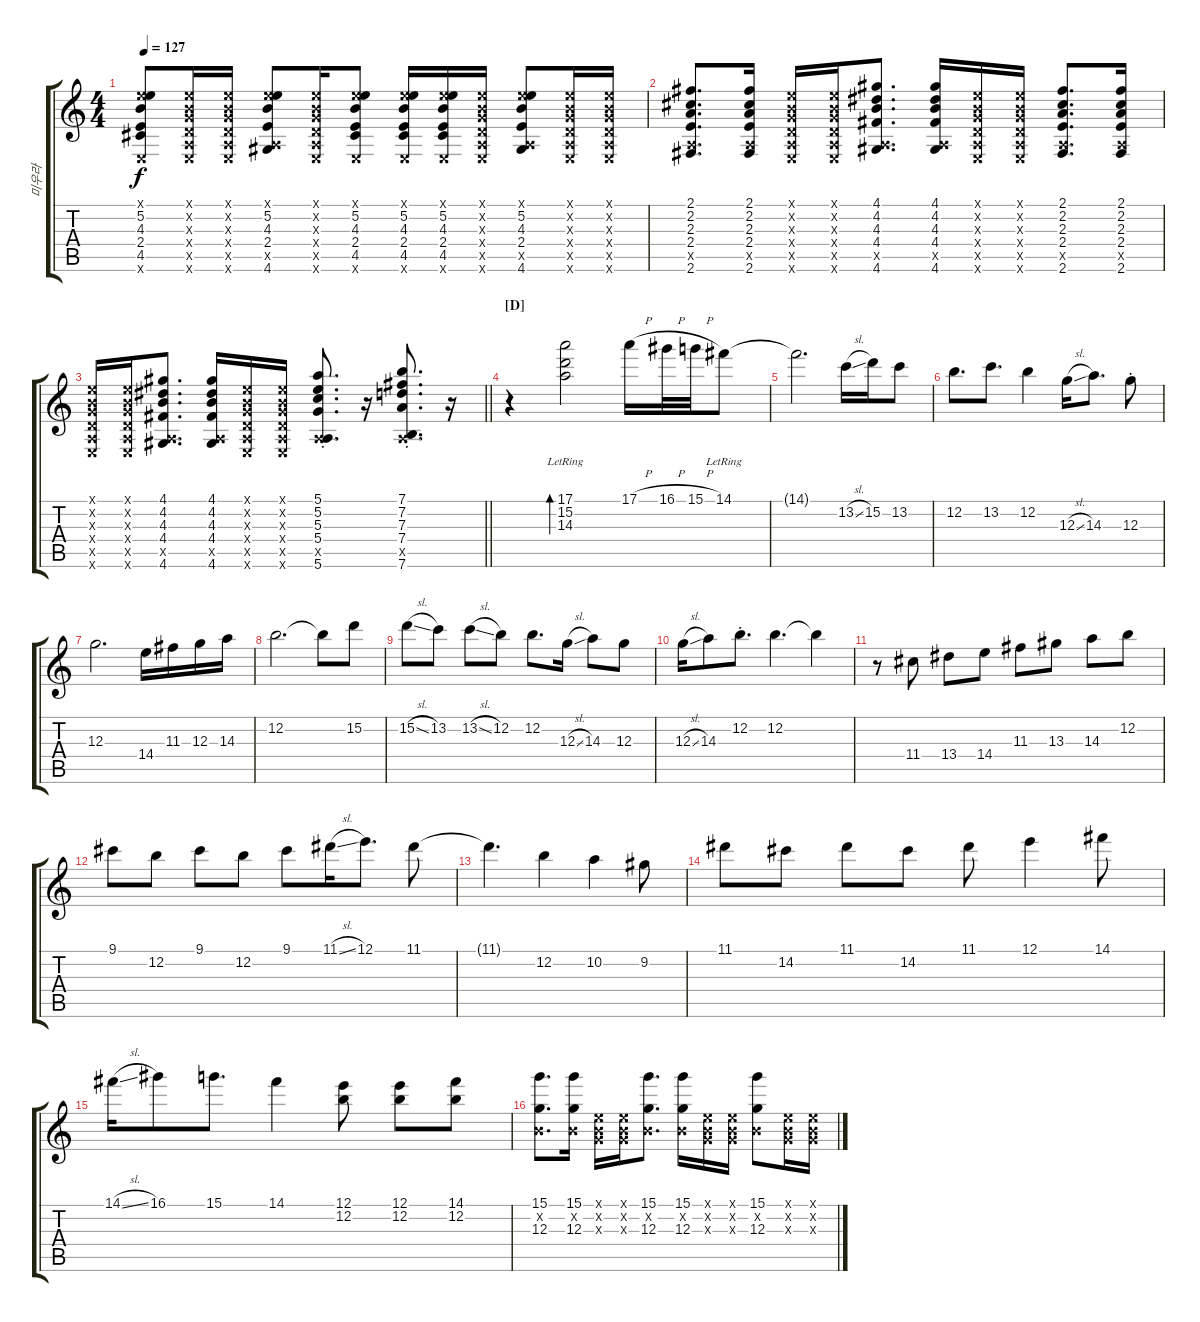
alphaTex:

\track ("미우라" "미우라") {instrument acousticguitarsteel}
\staff {score tabs}
\tuning (E4 B3 G3 D3 A2 E2) {hide}
\ts (4 4)
\tempo 127
\clef g2
\ks c
(0.1{x} 5.2 4.3 2.4 4.5 0.6{x}).8{dy f} (0.1{x} 0.2{x} 0.3{x} 0.4{x} 0.5{x} 0.6{x}).16 (0.1{x} 0.2{x} 0.3{x} 0.4{x} 0.5{x} 0.6{x}).16 (0.1{x} 5.2 4.3 2.4 0.5{x} 4.6).8 (0.1{x} 0.2{x} 0.3{x} 0.4{x} 0.5{x} 0.6{x}).16 (0.1{x} 5.2 4.3 2.4 4.5 0.6{x}).8 (0.1{x} 5.2 4.3 2.4 4.5 0.6{x}).16 (0.1{x} 5.2 4.3 2.4 4.5 0.6{x}).16 (0.1{x} 0.2{x} 0.3{x} 0.4{x} 0.5{x} 0.6{x}).16 (0.1{x} 5.2 4.3 2.4 0.5{x} 4.6).8 (0.1{x} 0.2{x} 0.3{x} 0.4{x} 0.5{x} 0.6{x}).16 (0.1{x} 0.2{x} 0.3{x} 0.4{x} 0.5{x} 0.6{x}).16 |
(2.1 2.2 2.3 2.4 0.5{x} 2.6).8{d} (2.1 2.2 2.3 2.4 0.5{x} 2.6).16 (0.1{x} 0.2{x} 0.3{x} 0.4{x} 0.5{x} 0.6{x}).16 (0.1{x} 0.2{x} 0.3{x} 0.4{x} 0.5{x} 0.6{x}).16 (4.1 4.2 4.3 4.4 0.5{x} 4.6).8{d} (4.1 4.2 4.3 4.4 0.5{x} 4.6).16 (0.1{x} 0.2{x} 0.3{x} 0.4{x} 0.5{x} 0.6{x}).16 (0.1{x} 0.2{x} 0.3{x} 0.4{x} 0.5{x} 0.6{x}).16 (2.1 2.2 2.3 2.4 0.5{x} 2.6).8{d} (2.1 2.2 2.3 2.4 0.5{x} 2.6).16 |
\barLineRight lightlight
(0.1{x} 0.2{x} 0.3{x} 0.4{x} 0.5{x} 0.6{x}).16 (0.1{x} 0.2{x} 0.3{x} 0.4{x} 0.5{x} 0.6{x}).16 (4.1 4.2 4.3 4.4 0.5{x} 4.6).8{d} (4.1 4.2 4.3 4.4 0.5{x} 4.6).16 (0.1{x} 0.2{x} 0.3{x} 0.4{x} 0.5{x} 0.6{x}).16 (0.1{x} 0.2{x} 0.3{x} 0.4{x} 0.5{x} 0.6{x}).16 (5.1{st} 5.2{st} 5.3 5.4{st} 0.5{x} 5.6{st}).8{d} r.16 (7.1{st} 7.2{st} 7.3{st} 7.4{st} 0.5{x} 7.6{st}).8{d} r.16 |
\section ("" "[D]")
r.4 (17.1{lr} 15.2 14.3).2{bd 240} 17.1{h}.16 16.1{h}.32 15.1{h}.32 14.1{lr}.8 |
14.1{t}.2{d} 13.2{sl}.16 15.2.16 13.2.8 |
12.2.8{d} 13.2.8{d} 12.2.4 12.3{sl}.16 14.3.8{d} 12.3{st}.8 |
12.3.2{d} 14.4.16 11.3.16 12.3.16 14.3.16 |
12.2.2{d} 12.2{t}.8 15.2.8 |
15.2{sl}.8 13.2.8 13.2{sl}.8 12.2.8 12.2.8{d} 12.3{sl}.16 14.3.8 12.3.8 |
12.3{sl}.16 14.3.8 12.2{st}.8{d} 12.2.4{d} 12.2{t}.4 |
r.8 11.4.8 13.4.8 14.4.8 11.3.8 13.3.8 14.3.8 12.2.8 |
9.1.8 12.2.8 9.1.8 12.2.8 9.1.8 11.1{sl}.16 12.1.8{d} 11.1.8 |
11.1{t}.4{d} 12.2.4 10.2.4 9.2.8 |
11.1.8 14.2.8 11.1.8 14.2.8 11.1.8 12.1.4 14.1.8 |
14.1{sl}.16 16.1.8 15.1.8{d} 14.1.4 (12.1 12.2).8 (12.1 12.2).8 (14.1 12.2).8 |
(15.1 0.2{x} 12.3).8{d} (15.1 0.2{x} 12.3).16 (0.1{x} 0.2{x} 0.3{x}).16 (0.1{x} 0.2{x} 0.3{x}).16 (15.1 0.2{x} 12.3).8{d} (15.1 0.2{x} 12.3).16 (0.1{x} 0.2{x} 0.3{x}).16 (0.1{x} 0.2{x} 0.3{x}).16 (15.1 0.2{x} 12.3).8 (0.1{x} 0.2{x} 0.3{x}).16 (0.1{x} 0.2{x} 0.3{x}).16
